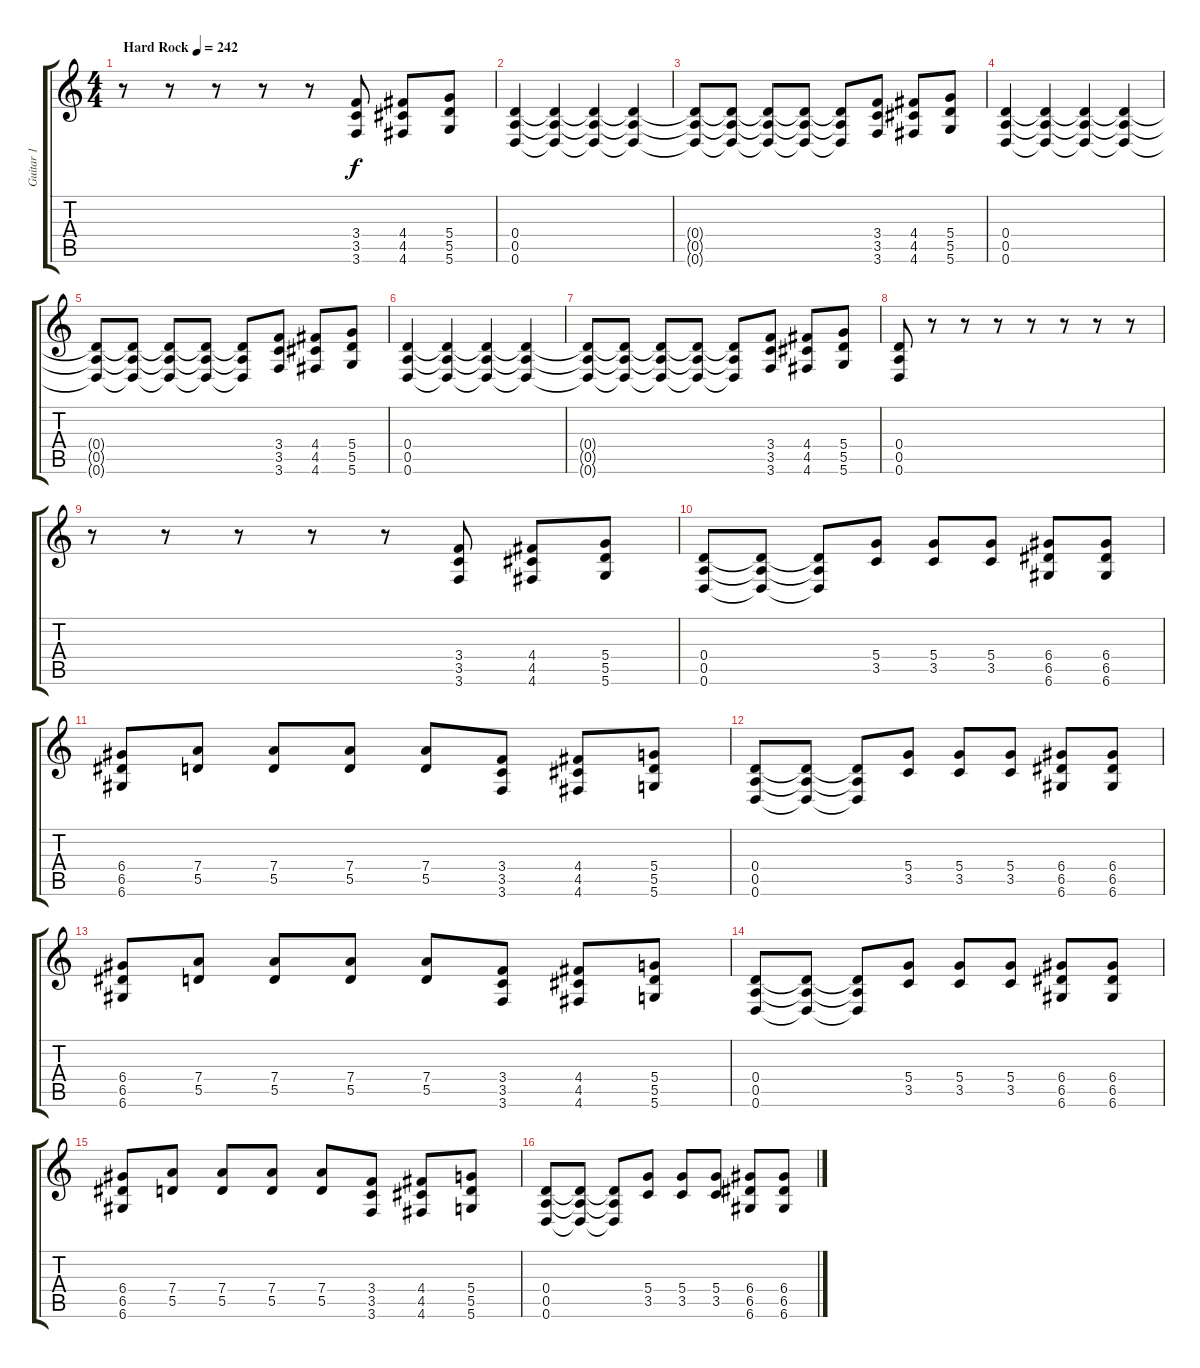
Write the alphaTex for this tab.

\track ("Guitar 1" "Guitar 1") {instrument distortionguitar}
\staff {score tabs}
\tuning (E4 B3 G3 D3 A2 D2) {hide}
\ts (4 4)
\tempo (242 "Hard Rock")
\clef g2
\ks c
r.8{dy f instrument distortionguitar} r.8 r.8 r.8 r.8 (3.4 3.5 3.6).8 (4.4 4.5 4.6).8 (5.4 5.5 5.6).8 |
(0.4 0.5 0.6).4 (0.4{t} 0.5{t} 0.6{t}).4 (0.4{t} 0.5{t} 0.6{t}).4 (0.4{t} 0.5{t} 0.6{t}).4 |
(0.4{t} 0.5{t} 0.6{t}).8 (0.4{t} 0.5{t} 0.6{t}).8 (0.4{t} 0.5{t} 0.6{t}).8 (0.4{t} 0.5{t} 0.6{t}).8 (0.4{t} 0.5{t} 0.6{t}).8 (3.4 3.5 3.6).8 (4.4 4.5 4.6).8 (5.4 5.5 5.6).8 |
(0.4 0.5 0.6).4 (0.4{t} 0.5{t} 0.6{t}).4 (0.4{t} 0.5{t} 0.6{t}).4 (0.4{t} 0.5{t} 0.6{t}).4 |
(0.4{t} 0.5{t} 0.6{t}).8 (0.4{t} 0.5{t} 0.6{t}).8 (0.4{t} 0.5{t} 0.6{t}).8 (0.4{t} 0.5{t} 0.6{t}).8 (0.4{t} 0.5{t} 0.6{t}).8 (3.4 3.5 3.6).8 (4.4 4.5 4.6).8 (5.4 5.5 5.6).8 |
(0.4 0.5 0.6).4 (0.4{t} 0.5{t} 0.6{t}).4 (0.4{t} 0.5{t} 0.6{t}).4 (0.4{t} 0.5{t} 0.6{t}).4 |
(0.4{t} 0.5{t} 0.6{t}).8 (0.4{t} 0.5{t} 0.6{t}).8 (0.4{t} 0.5{t} 0.6{t}).8 (0.4{t} 0.5{t} 0.6{t}).8 (0.4{t} 0.5{t} 0.6{t}).8 (3.4 3.5 3.6).8 (4.4 4.5 4.6).8 (5.4 5.5 5.6).8 |
(0.4 0.5 0.6).8 r.8 r.8 r.8 r.8 r.8 r.8 r.8 |
r.8 r.8 r.8 r.8 r.8 (3.4 3.5 3.6).8 (4.4 4.5 4.6).8 (5.4 5.5 5.6).8 |
(0.4 0.5 0.6).8 (0.4{t} 0.5{t} 0.6{t}).8 (0.4{t} 0.5{t} 0.6{t}).8 (5.4 3.5).8 (5.4 3.5).8 (5.4 3.5).8 (6.4 6.5 6.6).8 (6.4 6.5 6.6).8 |
(6.4 6.5 6.6).8 (7.4 5.5).8 (7.4 5.5).8 (7.4 5.5).8 (7.4 5.5).8 (3.4 3.5 3.6).8 (4.4 4.5 4.6).8 (5.4 5.5 5.6).8 |
(0.4 0.5 0.6).8 (0.4{t} 0.5{t} 0.6{t}).8 (0.4{t} 0.5{t} 0.6{t}).8 (5.4 3.5).8 (5.4 3.5).8 (5.4 3.5).8 (6.4 6.5 6.6).8 (6.4 6.5 6.6).8 |
(6.4 6.5 6.6).8 (7.4 5.5).8 (7.4 5.5).8 (7.4 5.5).8 (7.4 5.5).8 (3.4 3.5 3.6).8 (4.4 4.5 4.6).8 (5.4 5.5 5.6).8 |
(0.4 0.5 0.6).8 (0.4{t} 0.5{t} 0.6{t}).8 (0.4{t} 0.5{t} 0.6{t}).8 (5.4 3.5).8 (5.4 3.5).8 (5.4 3.5).8 (6.4 6.5 6.6).8 (6.4 6.5 6.6).8 |
(6.4 6.5 6.6).8 (7.4 5.5).8 (7.4 5.5).8 (7.4 5.5).8 (7.4 5.5).8 (3.4 3.5 3.6).8 (4.4 4.5 4.6).8 (5.4 5.5 5.6).8 |
(0.4 0.5 0.6).8 (0.4{t} 0.5{t} 0.6{t}).8 (0.4{t} 0.5{t} 0.6{t}).8 (5.4 3.5).8 (5.4 3.5).8 (5.4 3.5).8 (6.4 6.5 6.6).8 (6.4 6.5 6.6).8
